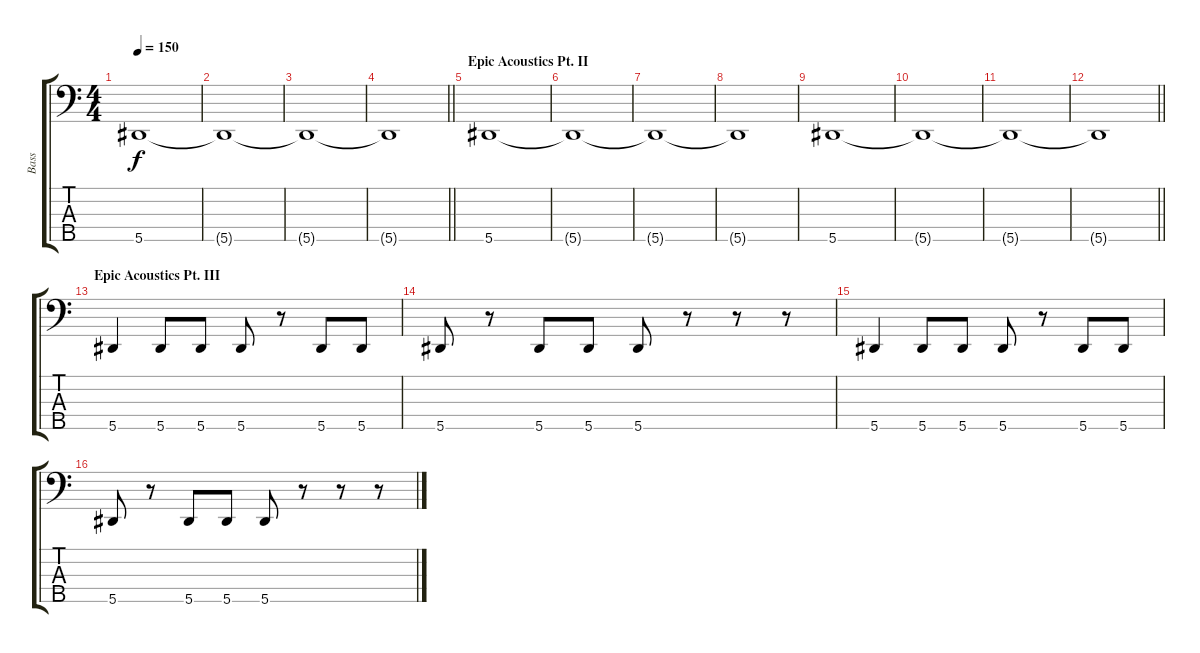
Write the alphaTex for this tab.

\track ("Bass" "Bass") {instrument electricbasspick}
\staff {score tabs}
\tuning (Gb2 Db2 Ab1 Eb1 Bb0) {hide}
\ts (4 4)
\tempo 150
\clef f4
\ks c
5.5.1{dy f} |
5.5{t}.1 |
5.5{t}.1 |
\barLineRight lightlight
5.5{t}.1 |
\section ("" "Epic Acoustics Pt. II")
5.5.1 |
5.5{t}.1 |
5.5{t}.1 |
5.5{t}.1 |
5.5.1 |
5.5{t}.1 |
5.5{t}.1 |
\barLineRight lightlight
5.5{t}.1 |
\section ("" "Epic Acoustics Pt. III")
5.5.4 5.5.8 5.5.8 5.5.8 r.8 5.5.8 5.5.8 |
5.5.8 r.8 5.5.8 5.5.8 5.5.8 r.8 r.8 r.8 |
5.5.4 5.5.8 5.5.8 5.5.8 r.8 5.5.8 5.5.8 |
5.5.8 r.8 5.5.8 5.5.8 5.5.8 r.8 r.8 r.8
